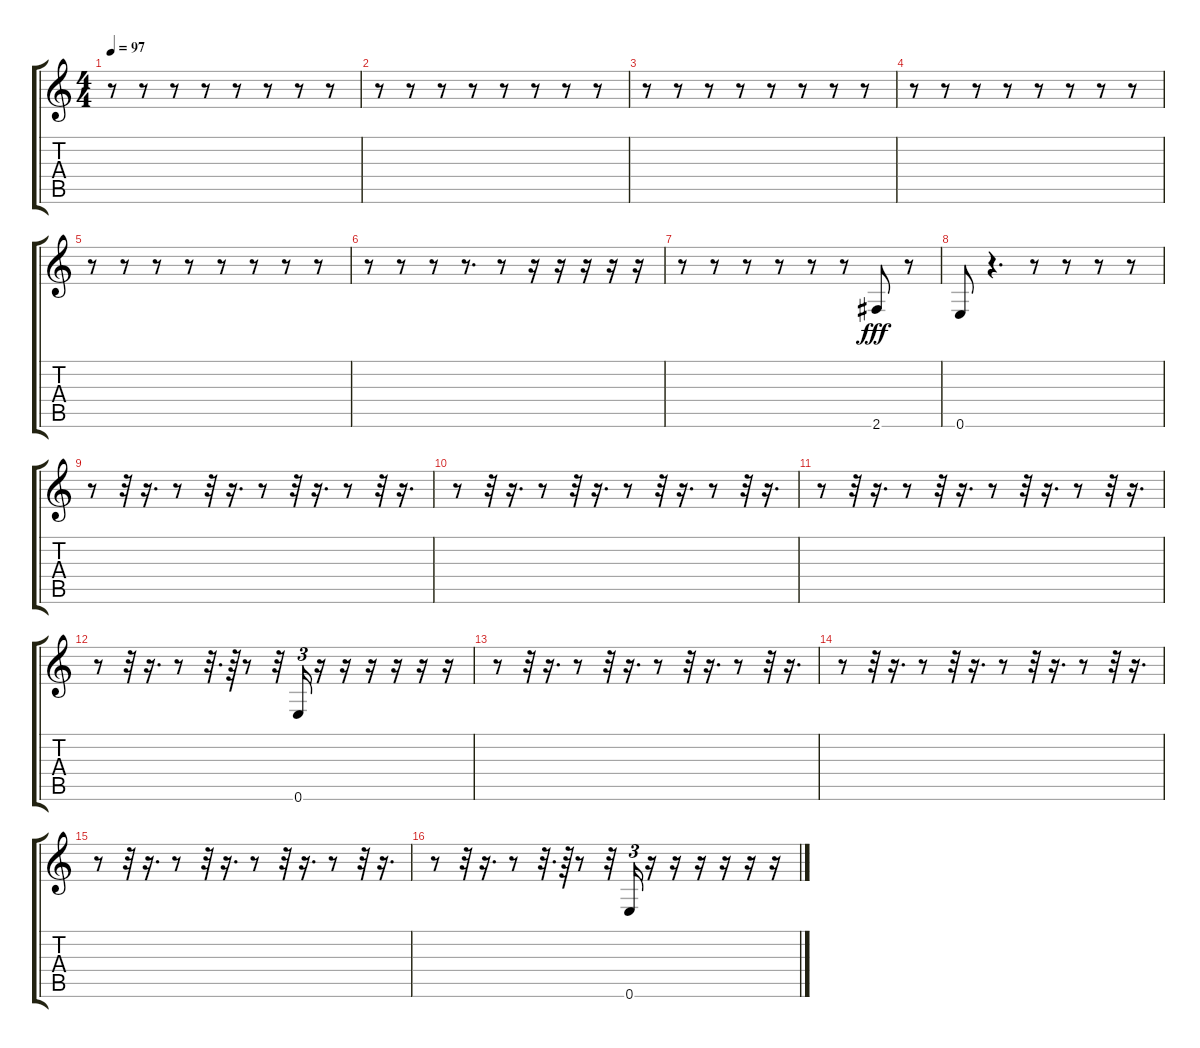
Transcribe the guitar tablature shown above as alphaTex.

\track "" {instrument slapbass2}
\staff {score tabs}
\tuning (E4 B3 G3 D3 A2 E2) {hide}
\ts (4 4)
\tempo 97
\clef g2
\ks c
r.8{dy fff} r.8 r.8 r.8 r.8 r.8 r.8 r.8 |
r.8 r.8 r.8 r.8 r.8 r.8 r.8 r.8 |
r.8 r.8 r.8 r.8 r.8 r.8 r.8 r.8 |
r.8 r.8 r.8 r.8 r.8 r.8 r.8 r.8 |
r.8 r.8 r.8 r.8 r.8 r.8 r.8 r.8 |
r.8 r.8 r.8 r.8{d} r.8 r.16 r.16 r.16 r.16 r.16 |
r.8 r.8 r.8 r.8 r.8 r.8 2.6.8 r.8 |
0.6.8 r.4{d} r.8 r.8 r.8 r.8 |
r.8 r.32 r.16{d} r.8 r.32 r.16{d} r.8 r.32 r.16{d} r.8 r.32 r.16{d} |
r.8 r.32 r.16{d} r.8 r.32 r.16{d} r.8 r.32 r.16{d} r.8 r.32 r.16{d} |
r.8 r.32 r.16{d} r.8 r.32 r.16{d} r.8 r.32 r.16{d} r.8 r.32 r.16{d} |
r.8 r.32 r.16{d} r.8 r.32{d} r.64 r.8 r.32 0.6.16{tu (3 2)} r.16 r.16 r.16 r.16 r.16 r.16 |
r.8 r.32 r.16{d} r.8 r.32 r.16{d} r.8 r.32 r.16{d} r.8 r.32 r.16{d} |
r.8 r.32 r.16{d} r.8 r.32 r.16{d} r.8 r.32 r.16{d} r.8 r.32 r.16{d} |
r.8 r.32 r.16{d} r.8 r.32 r.16{d} r.8 r.32 r.16{d} r.8 r.32 r.16{d} |
r.8 r.32 r.16{d} r.8 r.32{d} r.64 r.8 r.32 0.6.16{tu (3 2)} r.16 r.16 r.16 r.16 r.16 r.16
